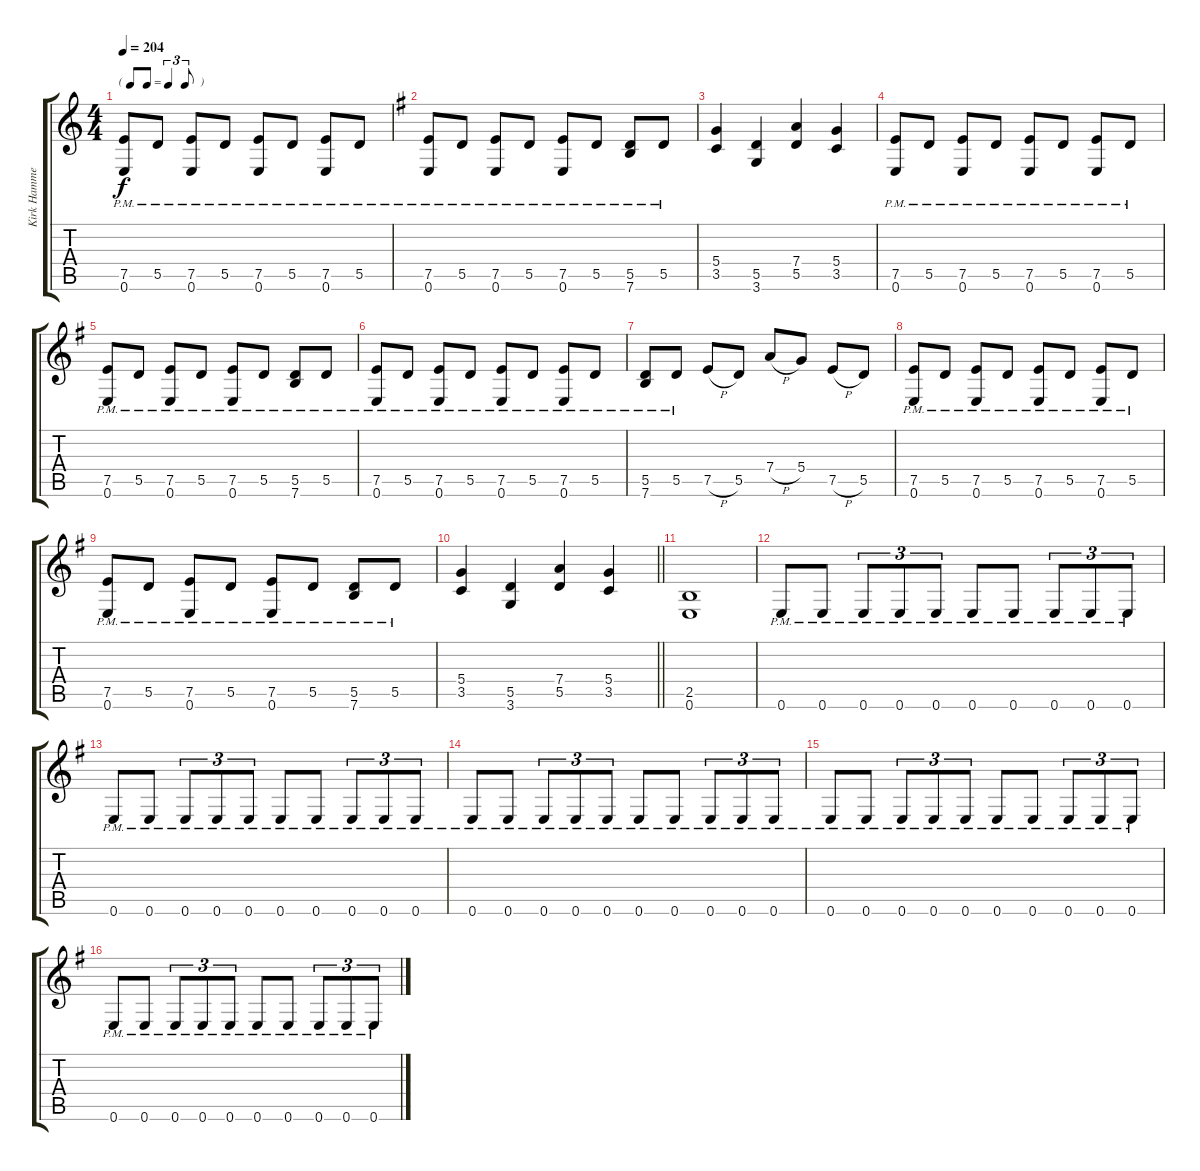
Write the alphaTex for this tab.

\track ("Kirk Hammett" "Kirk Hamme") {instrument distortionguitar}
\staff {score tabs}
\tuning (E4 B3 G3 D3 A2 E2) {hide}
\ts (4 4)
\tf triplet8th
\tempo 204
\clef g2
\ks c
(7.5{pm} 0.6{pm}).8{dy f} 5.5{pm}.8 (7.5{pm} 0.6{pm}).8 5.5{pm}.8 (7.5{pm} 0.6{pm}).8 5.5{pm}.8 (7.5{pm} 0.6{pm}).8 5.5{pm}.8 |
\ks eminor
(7.5{pm} 0.6{pm}).8 5.5{pm}.8 (7.5{pm} 0.6{pm}).8 5.5{pm}.8 (7.5{pm} 0.6{pm}).8 5.5{pm}.8 (5.5{pm} 7.6{pm}).8 5.5{pm}.8 |
(5.4 3.5).4 (5.5 3.6).4 (7.4 5.5).4 (5.4 3.5).4 |
(7.5{pm} 0.6{pm}).8 5.5{pm}.8 (7.5{pm} 0.6{pm}).8 5.5{pm}.8 (7.5{pm} 0.6{pm}).8 5.5{pm}.8 (7.5{pm} 0.6{pm}).8 5.5{pm}.8 |
(7.5{pm} 0.6{pm}).8 5.5{pm}.8 (7.5{pm} 0.6{pm}).8 5.5{pm}.8 (7.5{pm} 0.6{pm}).8 5.5{pm}.8 (5.5{pm} 7.6{pm}).8 5.5{pm}.8 |
(7.5{pm} 0.6{pm}).8 5.5{pm}.8 (7.5{pm} 0.6{pm}).8 5.5{pm}.8 (7.5{pm} 0.6{pm}).8 5.5{pm}.8 (7.5{pm} 0.6{pm}).8 5.5{pm}.8 |
(5.5{pm} 7.6{pm}).8 5.5{pm}.8 7.5{h}.8 5.5.8 7.4{h}.8 5.4.8 7.5{h}.8 5.5.8 |
(7.5{pm} 0.6{pm}).8 5.5{pm}.8 (7.5{pm} 0.6{pm}).8 5.5{pm}.8 (7.5{pm} 0.6{pm}).8 5.5{pm}.8 (7.5{pm} 0.6{pm}).8 5.5{pm}.8 |
(7.5{pm} 0.6{pm}).8 5.5{pm}.8 (7.5{pm} 0.6{pm}).8 5.5{pm}.8 (7.5{pm} 0.6{pm}).8 5.5{pm}.8 (5.5{pm} 7.6{pm}).8 5.5{pm}.8 |
\barLineRight lightlight
(5.4 3.5).4 (5.5 3.6).4 (7.4 5.5).4 (5.4 3.5).4 |
(2.5 0.6).1 |
0.6{pm}.8 0.6{pm}.8 0.6{pm}.8{tu (3 2)} 0.6{pm}.8{tu (3 2)} 0.6{pm}.8{tu (3 2)} 0.6{pm}.8 0.6{pm}.8 0.6{pm}.8{tu (3 2)} 0.6{pm}.8{tu (3 2)} 0.6{pm}.8{tu (3 2)} |
0.6{pm}.8 0.6{pm}.8 0.6{pm}.8{tu (3 2)} 0.6{pm}.8{tu (3 2)} 0.6{pm}.8{tu (3 2)} 0.6{pm}.8 0.6{pm}.8 0.6{pm}.8{tu (3 2)} 0.6{pm}.8{tu (3 2)} 0.6{pm}.8{tu (3 2)} |
0.6{pm}.8 0.6{pm}.8 0.6{pm}.8{tu (3 2)} 0.6{pm}.8{tu (3 2)} 0.6{pm}.8{tu (3 2)} 0.6{pm}.8 0.6{pm}.8 0.6{pm}.8{tu (3 2)} 0.6{pm}.8{tu (3 2)} 0.6{pm}.8{tu (3 2)} |
0.6{pm}.8 0.6{pm}.8 0.6{pm}.8{tu (3 2)} 0.6{pm}.8{tu (3 2)} 0.6{pm}.8{tu (3 2)} 0.6{pm}.8 0.6{pm}.8 0.6{pm}.8{tu (3 2)} 0.6{pm}.8{tu (3 2)} 0.6{pm}.8{tu (3 2)} |
0.6{pm}.8 0.6{pm}.8 0.6{pm}.8{tu (3 2)} 0.6{pm}.8{tu (3 2)} 0.6{pm}.8{tu (3 2)} 0.6{pm}.8 0.6{pm}.8 0.6{pm}.8{tu (3 2)} 0.6{pm}.8{tu (3 2)} 0.6{pm}.8{tu (3 2)}
